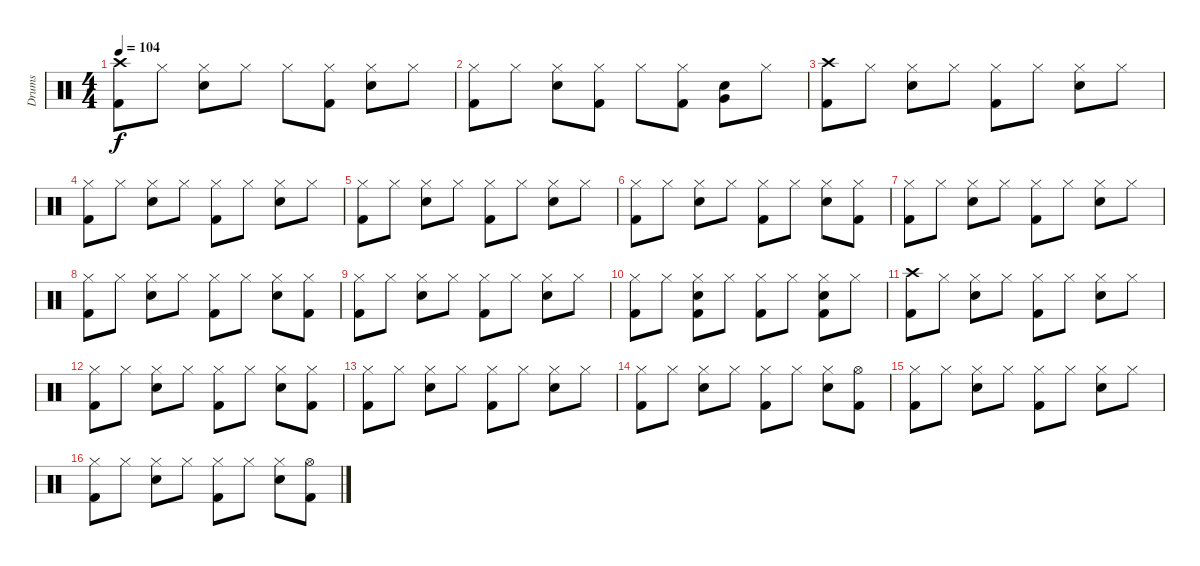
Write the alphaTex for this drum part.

\track ("Drums" "Drums") {instrument percussion}
\staff {score}
\articulation defaults
\ts (4 4)
\tempo 104
\clef neutral
\ks c
("Crash high (hit)" "Kick (hit) 2").8{dy f} "Hi-Hat (closed)".8 ("Hi-Hat (closed)" "Electric Snare (hit)").8 "Hi-Hat (closed)".8 "Hi-Hat (closed)".8 ("Hi-Hat (closed)" "Kick (hit) 2").8 ("Hi-Hat (closed)" "Electric Snare (hit)").8 "Hi-Hat (closed)".8 |
("Hi-Hat (closed)" "Kick (hit) 2").8 "Hi-Hat (closed)".8 ("Hi-Hat (closed)" "Electric Snare (hit)").8 ("Hi-Hat (closed)" "Kick (hit) 2").8 "Hi-Hat (closed)".8 ("Hi-Hat (closed)" "Kick (hit) 2").8 ("Electric Snare (hit)" "Very Low Tom (hit)").8 "Hi-Hat (closed)".8 |
("Crash high (hit)" "Kick (hit) 2").8 "Hi-Hat (closed)".8 ("Hi-Hat (closed)" "Electric Snare (hit)").8 "Hi-Hat (closed)".8 ("Hi-Hat (closed)" "Kick (hit) 2").8 "Hi-Hat (closed)".8 ("Hi-Hat (closed)" "Electric Snare (hit)").8 "Hi-Hat (closed)".8 |
("Hi-Hat (closed)" "Kick (hit) 2").8 "Hi-Hat (closed)".8 ("Hi-Hat (closed)" "Electric Snare (hit)").8 "Hi-Hat (closed)".8 ("Hi-Hat (closed)" "Kick (hit) 2").8 "Hi-Hat (closed)".8 ("Hi-Hat (closed)" "Electric Snare (hit)").8 "Hi-Hat (closed)".8 |
("Hi-Hat (closed)" "Kick (hit) 2").8 "Hi-Hat (closed)".8 ("Hi-Hat (closed)" "Electric Snare (hit)").8 "Hi-Hat (closed)".8 ("Hi-Hat (closed)" "Kick (hit) 2").8 "Hi-Hat (closed)".8 ("Hi-Hat (closed)" "Electric Snare (hit)").8 "Hi-Hat (closed)".8 |
("Hi-Hat (closed)" "Kick (hit) 2").8 "Hi-Hat (closed)".8 ("Hi-Hat (closed)" "Electric Snare (hit)").8 "Hi-Hat (closed)".8 ("Hi-Hat (closed)" "Kick (hit) 2").8 "Hi-Hat (closed)".8 ("Hi-Hat (closed)" "Electric Snare (hit)").8 ("Hi-Hat (closed)" "Kick (hit) 2").8 |
("Hi-Hat (closed)" "Kick (hit) 2").8 "Hi-Hat (closed)".8 ("Hi-Hat (closed)" "Electric Snare (hit)").8 "Hi-Hat (closed)".8 ("Hi-Hat (closed)" "Kick (hit) 2").8 "Hi-Hat (closed)".8 ("Hi-Hat (closed)" "Electric Snare (hit)").8 "Hi-Hat (closed)".8 |
("Hi-Hat (closed)" "Kick (hit) 2").8 "Hi-Hat (closed)".8 ("Hi-Hat (closed)" "Electric Snare (hit)").8 "Hi-Hat (closed)".8 ("Hi-Hat (closed)" "Kick (hit) 2").8 "Hi-Hat (closed)".8 ("Hi-Hat (closed)" "Electric Snare (hit)").8 ("Hi-Hat (closed)" "Kick (hit) 2").8 |
("Hi-Hat (closed)" "Kick (hit) 2").8 "Hi-Hat (closed)".8 ("Hi-Hat (closed)" "Electric Snare (hit)").8 "Hi-Hat (closed)".8 ("Hi-Hat (closed)" "Kick (hit) 2").8 "Hi-Hat (closed)".8 ("Hi-Hat (closed)" "Electric Snare (hit)").8 "Hi-Hat (closed)".8 |
("Hi-Hat (closed)" "Kick (hit) 2").8 "Hi-Hat (closed)".8 ("Hi-Hat (closed)" "Electric Snare (hit)" "Kick (hit) 2").8 "Hi-Hat (closed)".8 ("Hi-Hat (closed)" "Kick (hit) 2").8 "Hi-Hat (closed)".8 ("Hi-Hat (closed)" "Electric Snare (hit)" "Kick (hit) 2").8 "Hi-Hat (closed)".8 |
("Crash high (hit)" "Kick (hit) 2").8 "Hi-Hat (closed)".8 ("Hi-Hat (closed)" "Electric Snare (hit)").8 "Hi-Hat (closed)".8 ("Hi-Hat (closed)" "Kick (hit) 2").8 "Hi-Hat (closed)".8 ("Hi-Hat (closed)" "Electric Snare (hit)").8 "Hi-Hat (closed)".8 |
("Hi-Hat (closed)" "Kick (hit) 2").8 "Hi-Hat (closed)".8 ("Hi-Hat (closed)" "Electric Snare (hit)").8 "Hi-Hat (closed)".8 ("Hi-Hat (closed)" "Kick (hit) 2").8 "Hi-Hat (closed)".8 ("Hi-Hat (closed)" "Electric Snare (hit)").8 ("Hi-Hat (closed)" "Kick (hit) 2").8 |
("Hi-Hat (closed)" "Kick (hit) 2").8 "Hi-Hat (closed)".8 ("Hi-Hat (closed)" "Electric Snare (hit)").8 "Hi-Hat (closed)".8 ("Hi-Hat (closed)" "Kick (hit) 2").8 "Hi-Hat (closed)".8 ("Hi-Hat (closed)" "Electric Snare (hit)").8 "Hi-Hat (closed)".8 |
("Hi-Hat (closed)" "Kick (hit) 2").8 "Hi-Hat (closed)".8 ("Hi-Hat (closed)" "Electric Snare (hit)").8 "Hi-Hat (closed)".8 ("Hi-Hat (closed)" "Kick (hit) 2").8 "Hi-Hat (closed)".8 ("Hi-Hat (closed)" "Electric Snare (hit)").8 ("Hi-Hat (open)" "Kick (hit) 2").8 |
("Hi-Hat (closed)" "Kick (hit) 2").8 "Hi-Hat (closed)".8 ("Hi-Hat (closed)" "Electric Snare (hit)").8 "Hi-Hat (closed)".8 ("Hi-Hat (closed)" "Kick (hit) 2").8 "Hi-Hat (closed)".8 ("Hi-Hat (closed)" "Electric Snare (hit)").8 "Hi-Hat (closed)".8 |
("Hi-Hat (closed)" "Kick (hit) 2").8 "Hi-Hat (closed)".8 ("Hi-Hat (closed)" "Electric Snare (hit)").8 "Hi-Hat (closed)".8 ("Hi-Hat (closed)" "Kick (hit) 2").8 "Hi-Hat (closed)".8 ("Hi-Hat (closed)" "Electric Snare (hit)").8 ("Hi-Hat (open)" "Kick (hit) 2").8
